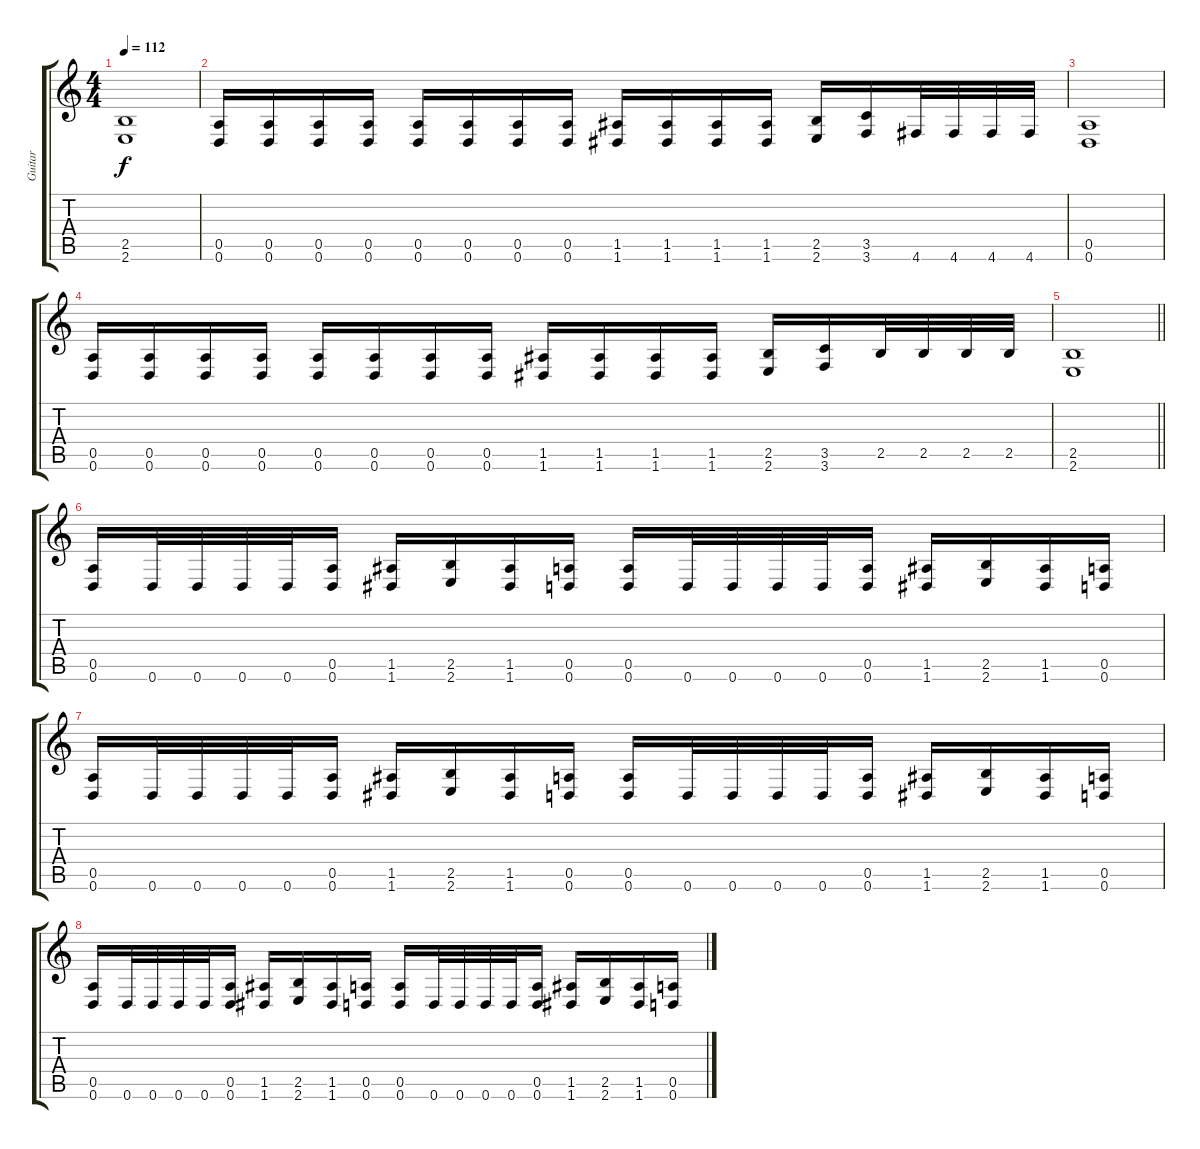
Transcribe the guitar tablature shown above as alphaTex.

\track ("Guitar" "Guitar") {instrument distortionguitar}
\staff {score tabs}
\tuning (E4 B3 G3 D3 A2 D2) {hide}
\ts (4 4)
\tempo 112
\clef g2
\ks c
(2.5 2.6).1{dy f} |
(0.5 0.6).16 (0.5 0.6).16 (0.5 0.6).16 (0.5 0.6).16 (0.5 0.6).16 (0.5 0.6).16 (0.5 0.6).16 (0.5 0.6).16 (1.5 1.6).16 (1.5 1.6).16 (1.5 1.6).16 (1.5 1.6).16 (2.5 2.6).16 (3.5 3.6).16 4.6.32 4.6.32 4.6.32 4.6.32 |
(0.5 0.6).1 |
(0.5 0.6).16 (0.5 0.6).16 (0.5 0.6).16 (0.5 0.6).16 (0.5 0.6).16 (0.5 0.6).16 (0.5 0.6).16 (0.5 0.6).16 (1.5 1.6).16 (1.5 1.6).16 (1.5 1.6).16 (1.5 1.6).16 (2.5 2.6).16 (3.5 3.6).16 2.5.32 2.5.32 2.5.32 2.5.32 |
\barLineRight lightlight
(2.5 2.6).1 |
\section ("" "")
(0.5 0.6).16 0.6.32 0.6.32 0.6.32 0.6.32 (0.5 0.6).16 (1.5 1.6).16 (2.5 2.6).16 (1.5 1.6).16 (0.5 0.6).16 (0.5 0.6).16 0.6.32 0.6.32 0.6.32 0.6.32 (0.5 0.6).16 (1.5 1.6).16 (2.5 2.6).16 (1.5 1.6).16 (0.5 0.6).16 |
(0.5 0.6).16 0.6.32 0.6.32 0.6.32 0.6.32 (0.5 0.6).16 (1.5 1.6).16 (2.5 2.6).16 (1.5 1.6).16 (0.5 0.6).16 (0.5 0.6).16 0.6.32 0.6.32 0.6.32 0.6.32 (0.5 0.6).16 (1.5 1.6).16 (2.5 2.6).16 (1.5 1.6).16 (0.5 0.6).16 |
(0.5 0.6).16 0.6.32 0.6.32 0.6.32 0.6.32 (0.5 0.6).16 (1.5 1.6).16 (2.5 2.6).16 (1.5 1.6).16 (0.5 0.6).16 (0.5 0.6).16 0.6.32 0.6.32 0.6.32 0.6.32 (0.5 0.6).16 (1.5 1.6).16 (2.5 2.6).16 (1.5 1.6).16 (0.5 0.6).16
